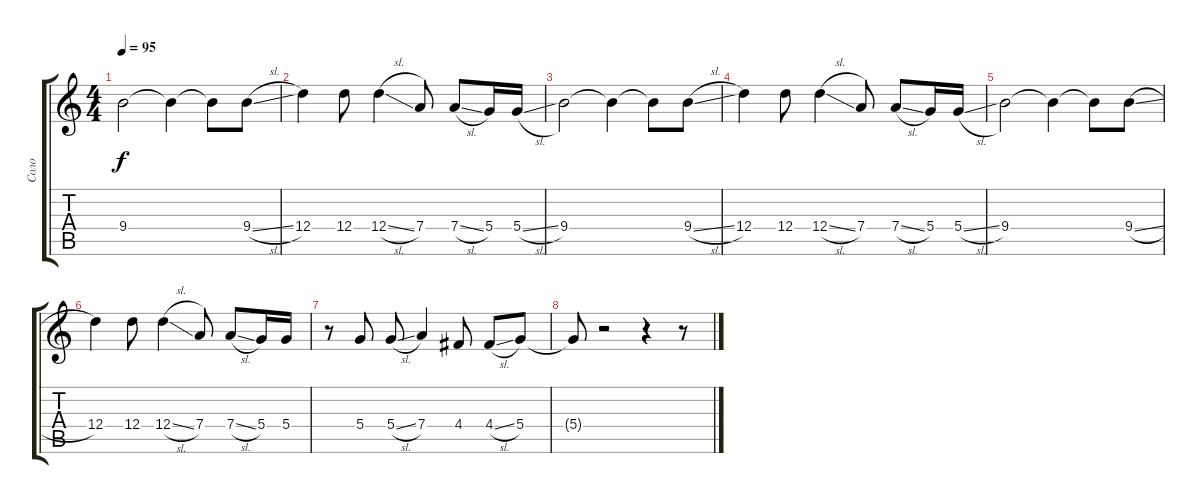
\track ("Соло" "Соло") {instrument distortionguitar}
\staff {score tabs}
\tuning (E4 B3 G3 D3 A2 E2) {hide}
\ts (4 4)
\tempo 95
\clef g2
\ks c
9.4.2{dy f} 9.4{t}.4 9.4{t}.8 9.4{sl}.8 |
12.4.4 12.4.8 12.4{sl}.4 7.4.8 7.4{sl}.8 5.4.16 5.4{sl}.16 |
9.4.2 9.4{t}.4 9.4{t}.8 9.4{sl}.8 |
12.4.4 12.4.8 12.4{sl}.4 7.4.8 7.4{sl}.8 5.4.16 5.4{sl}.16 |
9.4.2 9.4{t}.4 9.4{t}.8 9.4{sl}.8 |
12.4.4 12.4.8 12.4{sl}.4 7.4.8 7.4{sl}.8 5.4.16 5.4.16 |
r.8 5.4.8 5.4{sl}.8 7.4.4 4.4.8 4.4{sl}.8 5.4.8 |
5.4{t}.8 r.2 r.4 r.8
